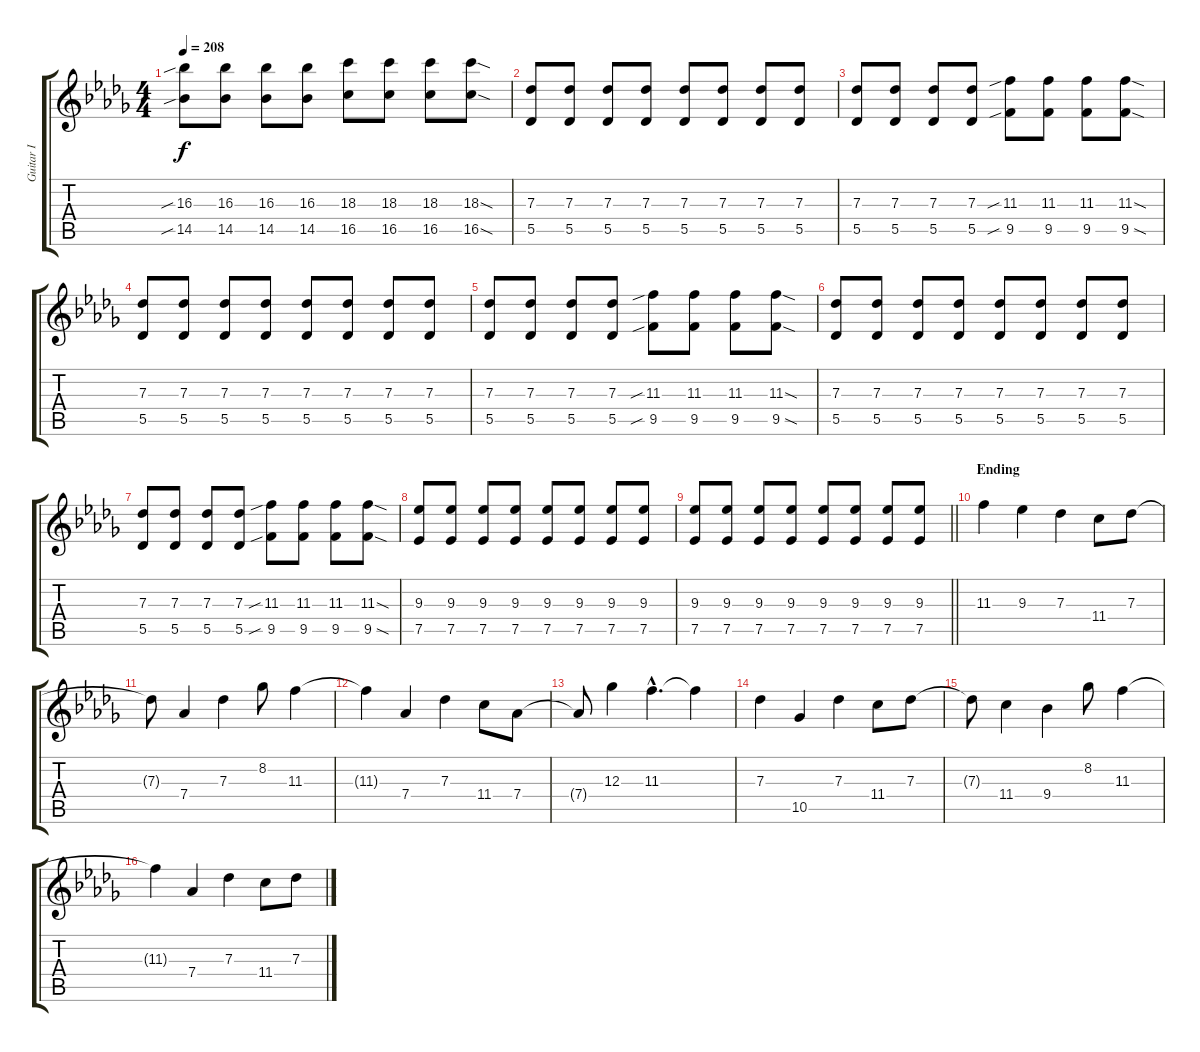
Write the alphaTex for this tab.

\track ("Guitar I" "Guitar I") {instrument distortionguitar}
\staff {score tabs}
\tuning (Eb4 Bb3 Gb3 Db3 Ab2 Db2) {hide}
\ts (4 4)
\tempo 208
\clef g2
\ks db
(16.3{sib} 14.5{sib}).8{dy f} (16.3 14.5).8 (16.3 14.5).8 (16.3 14.5).8 (18.3 16.5).8 (18.3 16.5).8 (18.3 16.5).8 (18.3{sod} 16.5{sod}).8 |
(7.3 5.5).8 (7.3 5.5).8 (7.3 5.5).8 (7.3 5.5).8 (7.3 5.5).8 (7.3 5.5).8 (7.3 5.5).8 (7.3 5.5).8 |
(7.3 5.5).8 (7.3 5.5).8 (7.3 5.5).8 (7.3 5.5).8 (11.3{sib} 9.5{sib}).8 (11.3 9.5).8 (11.3 9.5).8 (11.3{sod} 9.5{sod}).8 |
(7.3 5.5).8 (7.3 5.5).8 (7.3 5.5).8 (7.3 5.5).8 (7.3 5.5).8 (7.3 5.5).8 (7.3 5.5).8 (7.3 5.5).8 |
(7.3 5.5).8 (7.3 5.5).8 (7.3 5.5).8 (7.3 5.5).8 (11.3{sib} 9.5{sib}).8 (11.3 9.5).8 (11.3 9.5).8 (11.3{sod} 9.5{sod}).8 |
(7.3 5.5).8 (7.3 5.5).8 (7.3 5.5).8 (7.3 5.5).8 (7.3 5.5).8 (7.3 5.5).8 (7.3 5.5).8 (7.3 5.5).8 |
(7.3 5.5).8 (7.3 5.5).8 (7.3 5.5).8 (7.3 5.5).8 (11.3{sib} 9.5{sib}).8 (11.3 9.5).8 (11.3 9.5).8 (11.3{sod} 9.5{sod}).8 |
(9.3 7.5).8 (9.3 7.5).8 (9.3 7.5).8 (9.3 7.5).8 (9.3 7.5).8 (9.3 7.5).8 (9.3 7.5).8 (9.3 7.5).8 |
\barLineRight lightlight
(9.3 7.5).8 (9.3 7.5).8 (9.3 7.5).8 (9.3 7.5).8 (9.3 7.5).8 (9.3 7.5).8 (9.3 7.5).8 (9.3 7.5).8 |
\section ("" "Ending")
11.3.4 9.3.4 7.3.4 11.4.8 7.3.8 |
7.3{t}.8 7.4.4 7.3.4 8.2.8 11.3.4 |
11.3{t}.4 7.4.4 7.3.4 11.4.8 7.4.8 |
7.4{t}.8 12.3.4 11.3{hac}.4{d} 11.3{t}.4 |
7.3.4 10.5.4 7.3.4 11.4.8 7.3.8 |
7.3{t}.8 11.4.4 9.4.4 8.2.8 11.3.4 |
11.3{t}.4 7.4.4 7.3.4 11.4.8 7.3.8
